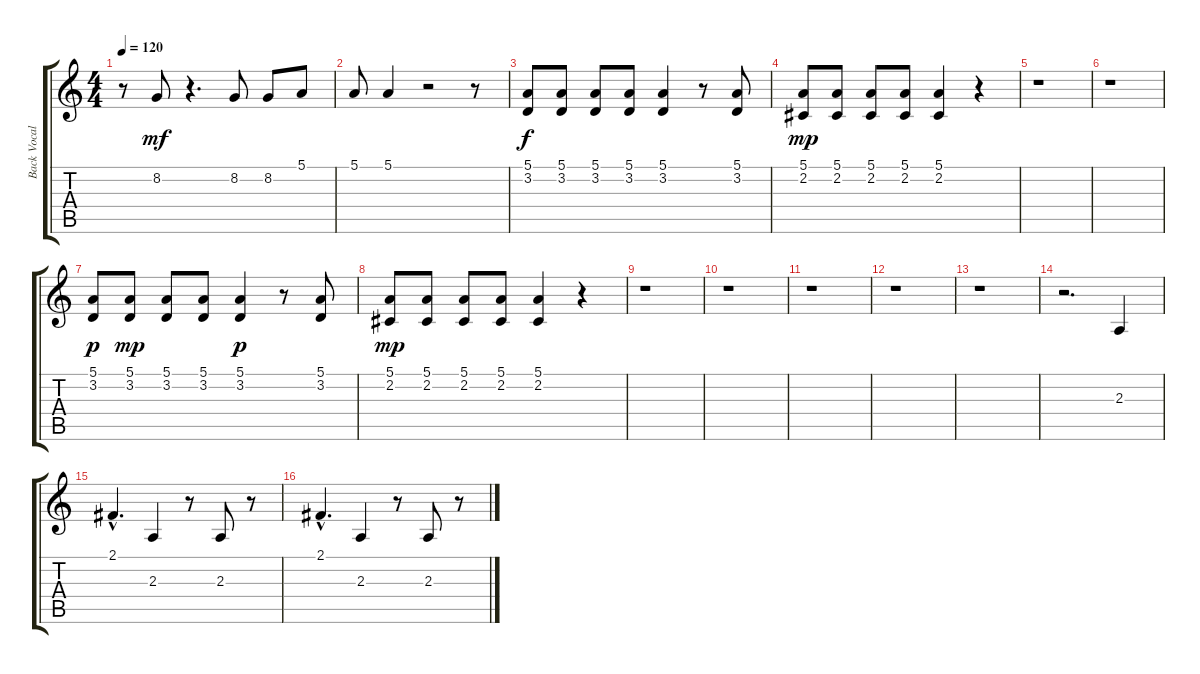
\track ("Back Vocals" "Back Vocal") {instrument choiraahs}
\staff {score tabs}
\tuning (E4 B3 G3 D3 A2 E2) {hide}
\ts (4 4)
\tempo 120
\clef g2
\ks c
r.8{dy mf} 8.2.8 r.4{d} 8.2.8 8.2.8 5.1.8 |
5.1.8 5.1.4 r.2 r.8 |
(5.1 3.2).8{dy f} (5.1 3.2).8 (5.1 3.2).8 (5.1 3.2).8 (5.1 3.2).4 r.8 (5.1 3.2).8 |
(5.1 2.2).8{dy mp} (5.1 2.2).8 (5.1 2.2).8 (5.1 2.2).8 (5.1 2.2).4 r.4 |
r.1 |
r.1 |
(5.1 3.2).8{dy p} (5.1 3.2).8{dy mp} (5.1 3.2).8 (5.1 3.2).8 (5.1 3.2).4{dy p} r.8 (5.1 3.2).8 |
(5.1 2.2).8{dy mp} (5.1 2.2).8 (5.1 2.2).8 (5.1 2.2).8 (5.1 2.2).4 r.4 |
r.1 |
r.1 |
r.1 |
r.1 |
r.1 |
r.2{d} 2.3.4 |
2.1{hac}.4{d} 2.3.4 r.8 2.3.8 r.8 |
2.1{hac}.4{d} 2.3.4 r.8 2.3.8 r.8
